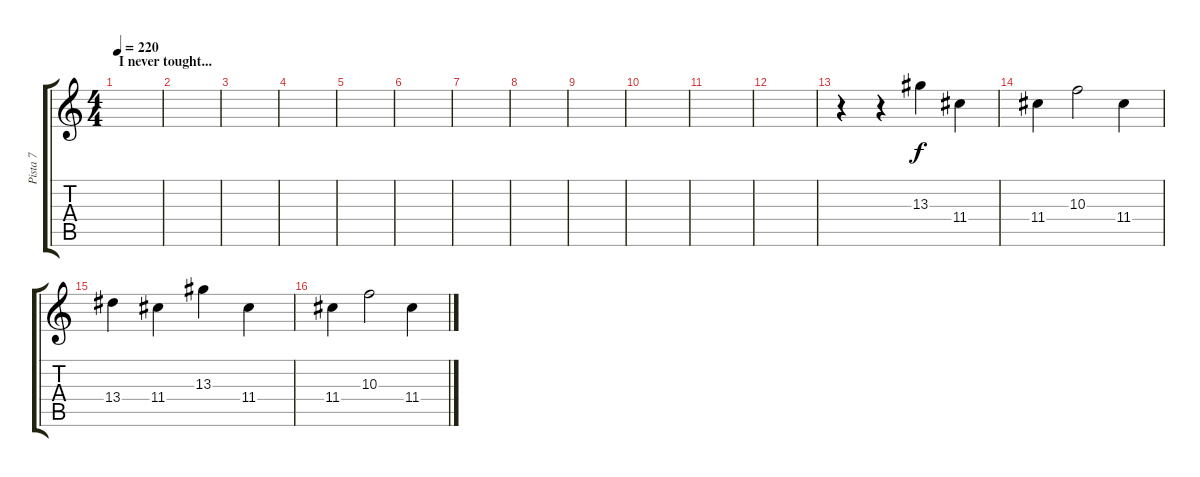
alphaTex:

\track ("Pista 7" "Pista 7") {instrument electricguitarjazz}
\staff {score tabs}
\tuning (E4 B3 G3 D3 A2 E2) {hide}
\ts (4 4)
\section ("" "I never tought...")
\tempo 220
\clef g2
\ks c
|
|
|
|
|
|
|
|
|
|
|
|
r.4 r.4 13.3.4 11.4.4 |
11.4.4 10.3.2 11.4.4 |
13.4.4 11.4.4 13.3.4 11.4.4 |
11.4.4 10.3.2 11.4.4
